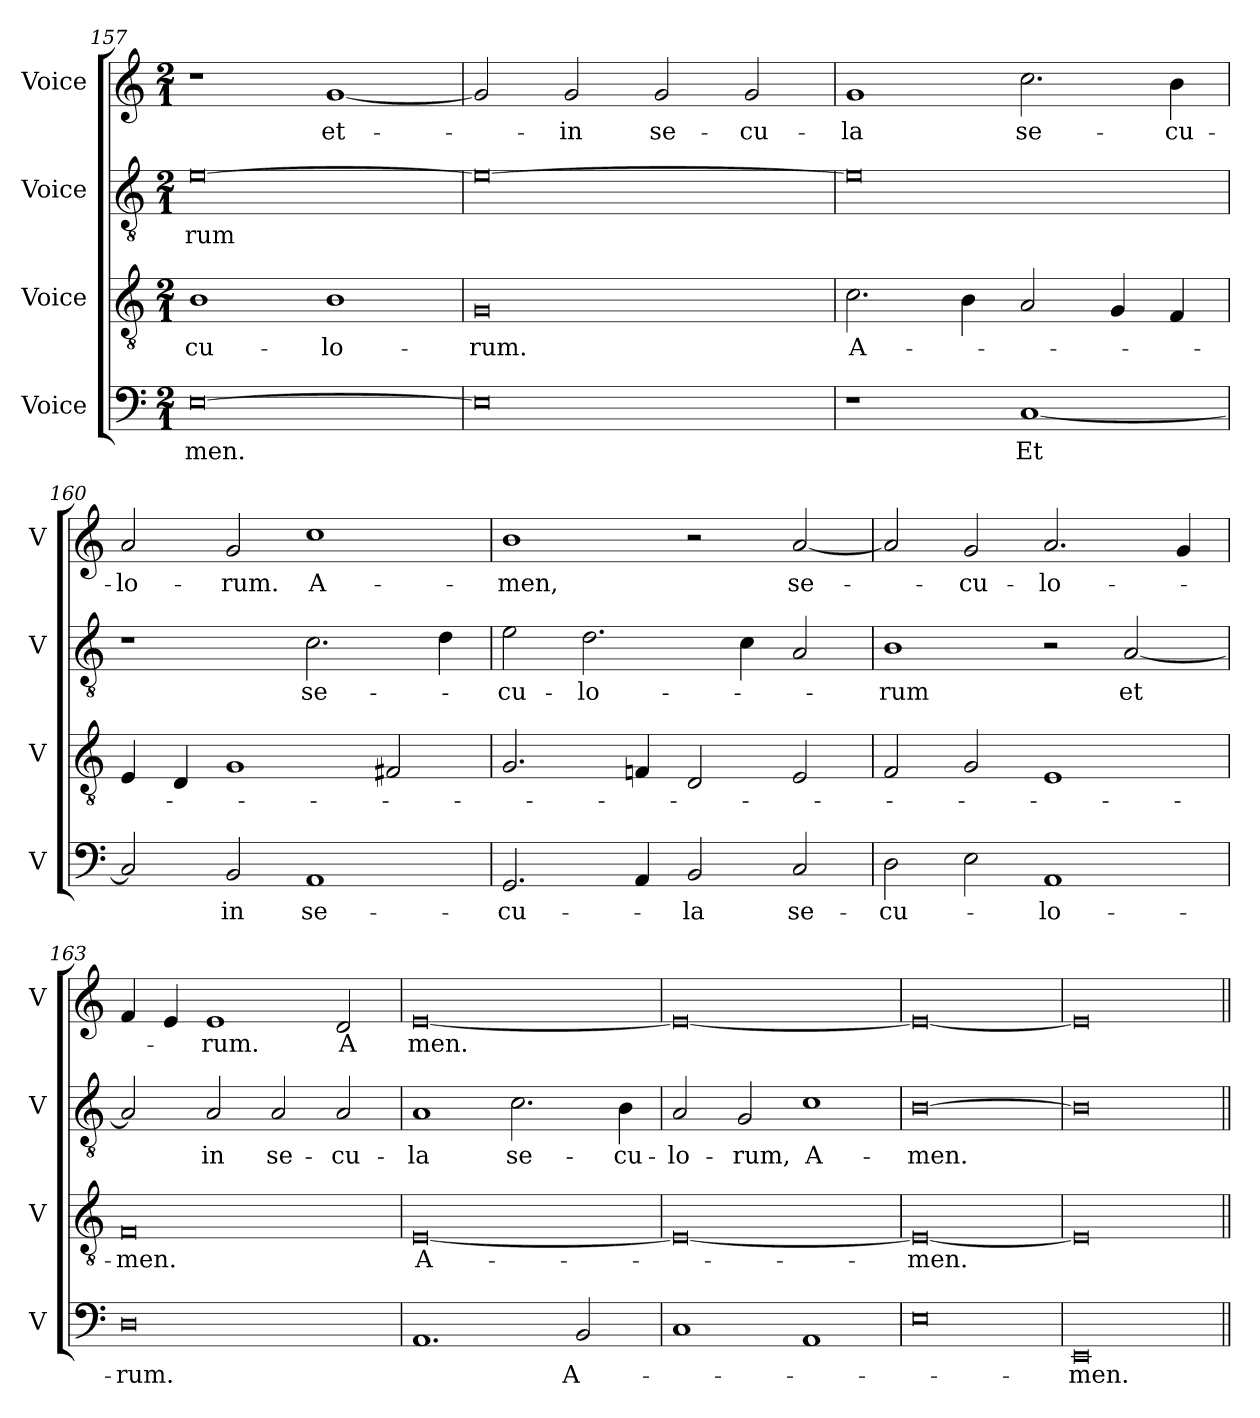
**kern	**text	**kern	**text	**kern	**text	**kern	**text
*part4	*part4	*part3	*part3	*part2	*part2	*part1	*part1
*staff4	*staff4	*staff3	*staff3	*staff2	*staff2	*staff1	*staff1
*I"Voice	*	*I"Voice	*	*I"Voice	*	*I"Voice	*
*I'V	*	*I'V	*	*I'V	*	*I'V	*
!!LO:PB:g=z
*clefF4	*	*clefGv2	*	*clefGv2	*	*clefG2	*
*k[]	*	*k[]	*	*k[]	*	*k[]	*
*M2/1	*	*M2/1	*	*M2/1	*	*M2/1	*
=157	=157	=157	=157	=157	=157	=157	=157
!	!LO:LY:b	!	!LO:LY:b	!	!LO:LY:b	!	!
[0E	-men.	1B	-cu-	[0e	-rum	1r	.
!	!	!	!LO:LY:b	!	!	!	!LO:LY:b
.	.	1B	-lo-	.	.	[1g	et-
=158	=158	=158	=158	=158	=158	=158	=158
!	!	!	!LO:LY:b	!	!	!	!
0E]	.	0G	-rum.	0e_	.	2g/]	.
!	!	!	!	!	!	!	!LO:LY:b
.	.	.	.	.	.	2g/	-in
!	!	!	!	!	!	!	!LO:LY:b
.	.	.	.	.	.	2g/	se-
!	!	!	!	!	!	!	!LO:LY:b
.	.	.	.	.	.	2g/	-cu-
=159	=159	=159	=159	=159	=159	=159	=159
!	!	!	!LO:LY:b	!	!	!	!LO:LY:b
1r	.	2.c\	A-	0e]	.	1g	-la
.	.	4B\	.	.	.	.	.
!	!LO:LY:b	!	!	!	!	!	!LO:LY:b
[1C	Et	2A/	.	.	.	2.cc\	se-
.	.	4G/	.	.	.	.	.
!	!	!	!	!	!	!	!LO:LY:b
.	.	4F/	.	.	.	4b\	-cu-
=160	=160	=160	=160	=160	=160	=160	=160
!	!	!	!	!	!	!	!LO:LY:b
2C/]	.	4E/	.	1r	.	2a/	-lo-
.	.	4D/	.	.	.	.	.
!	!LO:LY:b	!	!	!	!	!	!LO:LY:b
2BB/	in	1G	.	.	.	2g/	-rum.
!	!LO:LY:b	!	!	!	!LO:LY:b	!	!LO:LY:b
1AA	se-	.	.	2.c\	se-	1cc	A-
.	.	2F#X/	.	.	.	.	.
.	.	.	.	4d\	.	.	.
!!LO:LB:g=z
=161	=161	=161	=161	=161	=161	=161	=161
!	!LO:LY:b	!	!	!	!LO:LY:b	!	!LO:LY:b
2.GG/	-cu-	2.G/	.	2e\	-cu-	1b	-men,
!	!	!	!	!	!LO:LY:b	!	!
.	.	.	.	2.d\	-lo-	.	.
4AA/	.	4Fn/	.	.	.	.	.
!	!LO:LY:b	!	!	!	!	!	!
2BB/	-la	2D/	.	.	.	2r	.
.	.	.	.	4c\	.	.	.
!	!LO:LY:b	!	!	!	!	!	!LO:LY:b
2C/	se-	2E/	.	2A/	.	[2a/	se-
=162	=162	=162	=162	=162	=162	=162	=162
!	!LO:LY:b	!	!	!	!LO:LY:b	!	!
2D\	-cu-	2F/	.	1B	-rum	2a/]	.
!	!	!	!	!	!	!	!LO:LY:b
2E\	.	2G/	.	.	.	2g/	-cu-
!	!LO:LY:b	!	!	!	!	!	!LO:LY:b
1AA	-lo-	1E	.	2r	.	2.a/	-lo-
!	!	!	!	!	!LO:LY:b	!	!
.	.	.	.	[2A/	et	.	.
.	.	.	.	.	.	4g/	.
=163	=163	=163	=163	=163	=163	=163	=163
!	!LO:LY:b	!	!LO:LY:b	!	!	!	!
0D	-rum.	0F	-men.	2A/]	.	4f/	.
.	.	.	.	.	.	4e/	.
!	!	!	!	!	!LO:LY:b	!	!LO:LY:b
.	.	.	.	2A/	in	1e	-rum.
!	!	!	!	!	!LO:LY:b	!	!
.	.	.	.	2A/	se-	.	.
!	!	!	!	!	!LO:LY:b	!	!LO:LY:b
.	.	.	.	2A/	-cu-	2d/	A
=164	=164	=164	=164	=164	=164	=164	=164
!	!	!	!LO:LY:b	!	!LO:LY:b	!	!LO:LY:b
1.AA	.	[0E	A-	1A	-la	[0e	men.
!	!	!	!	!	!LO:LY:b	!	!
.	.	.	.	2.c\	se-	.	.
!	!LO:LY:b	!	!	!	!	!	!
2BB/	A-	.	.	.	.	.	.
!	!	!	!	!	!LO:LY:b	!	!
.	.	.	.	4B\	-cu-	.	.
!!LO:LB:g=z
=165	=165	=165	=165	=165	=165	=165	=165
!	!	!	!	!	!LO:LY:b	!	!
1C	.	0E_	.	2A/	-lo-	0e_	.
!	!	!	!	!	!LO:LY:b	!	!
.	.	.	.	2G/	-rum,	.	.
!	!	!	!	!	!LO:LY:b	!	!
1AA	.	.	.	1c	A-	.	.
=166	=166	=166	=166	=166	=166	=166	=166
!	!	!	!LO:LY:b	!	!LO:LY:b	!	!
0E	.	0E_	-men.	[0B	-men.	0e_	.
=167	=167	=167	=167	=167	=167	=167	=167
!	!LO:LY:b	!	!	!	!	!	!
0EE	-men.	0E]	.	0B]	.	0e]	.
=||	=||	=||	=||	=||	=||	=||	=||
*-	*-	*-	*-	*-	*-	*-	*-
